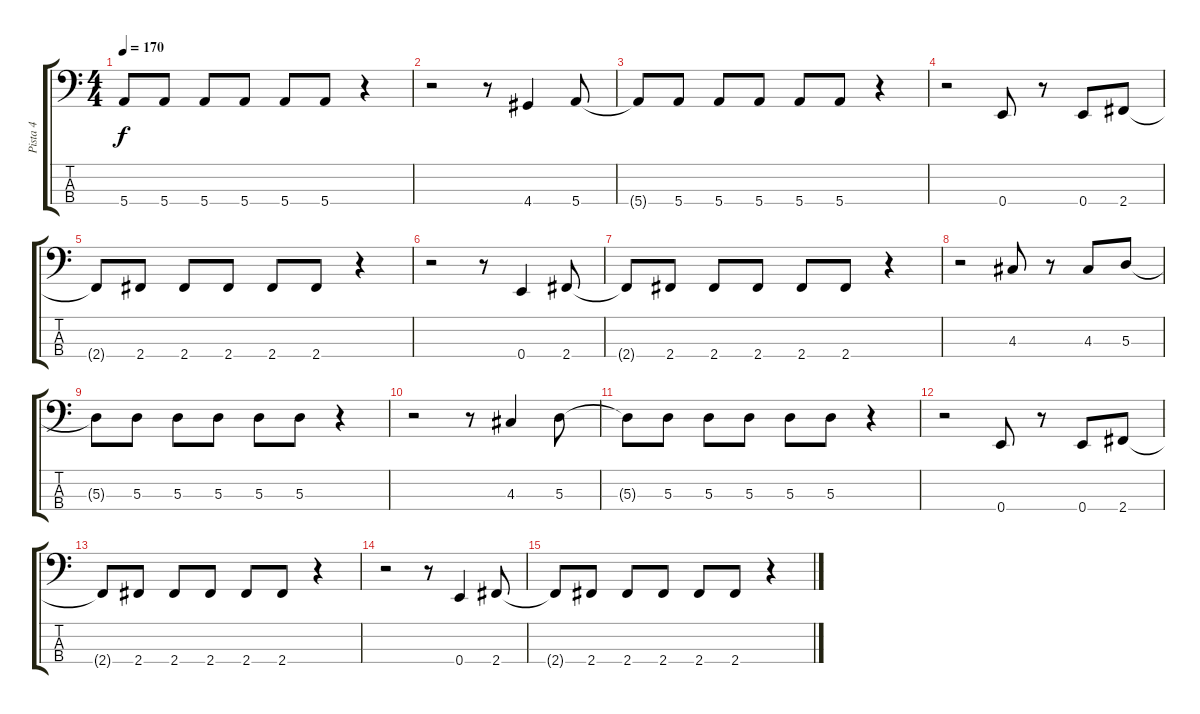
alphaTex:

\track ("Pista 4" "Pista 4") {instrument electricbassfinger}
\staff {score tabs}
\tuning (G2 D2 A1 E1) {hide}
\ts (4 4)
\tempo 170
\clef f4
\ks c
5.4{t}.8{dy f} 5.4.8 5.4.8 5.4.8 5.4.8 5.4.8 r.4 |
r.2 r.8 4.4.4 5.4.8 |
5.4{t}.8 5.4.8 5.4.8 5.4.8 5.4.8 5.4.8 r.4 |
r.2 0.4.8 r.8 0.4.8 2.4.8 |
2.4{t}.8 2.4.8 2.4.8 2.4.8 2.4.8 2.4.8 r.4 |
r.2 r.8 0.4.4 2.4.8 |
2.4{t}.8 2.4.8 2.4.8 2.4.8 2.4.8 2.4.8 r.4 |
r.2 4.3.8 r.8 4.3.8 5.3.8 |
5.3{t}.8 5.3.8 5.3.8 5.3.8 5.3.8 5.3.8 r.4 |
r.2 r.8 4.3.4 5.3.8 |
5.3{t}.8 5.3.8 5.3.8 5.3.8 5.3.8 5.3.8 r.4 |
r.2 0.4.8 r.8 0.4.8 2.4.8 |
2.4{t}.8 2.4.8 2.4.8 2.4.8 2.4.8 2.4.8 r.4 |
r.2 r.8 0.4.4 2.4.8 |
2.4{t}.8 2.4.8 2.4.8 2.4.8 2.4.8 2.4.8 r.4
